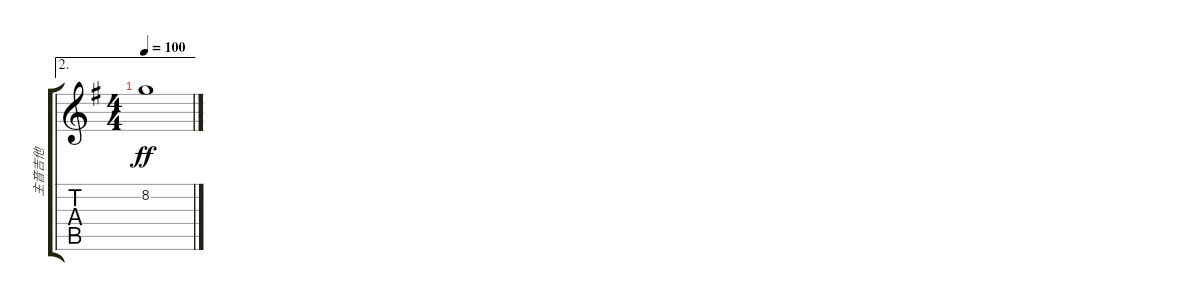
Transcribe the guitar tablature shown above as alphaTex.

\track ("主音吉他" "主音吉他") {instrument acousticguitarsteel}
\staff {score tabs}
\tuning (E4 B3 G3 D3 A2 E2) {hide}
\ae 2
\ts (4 4)
\tempo 100
\clef g2
\ks g
8.2.1{dy ff}
